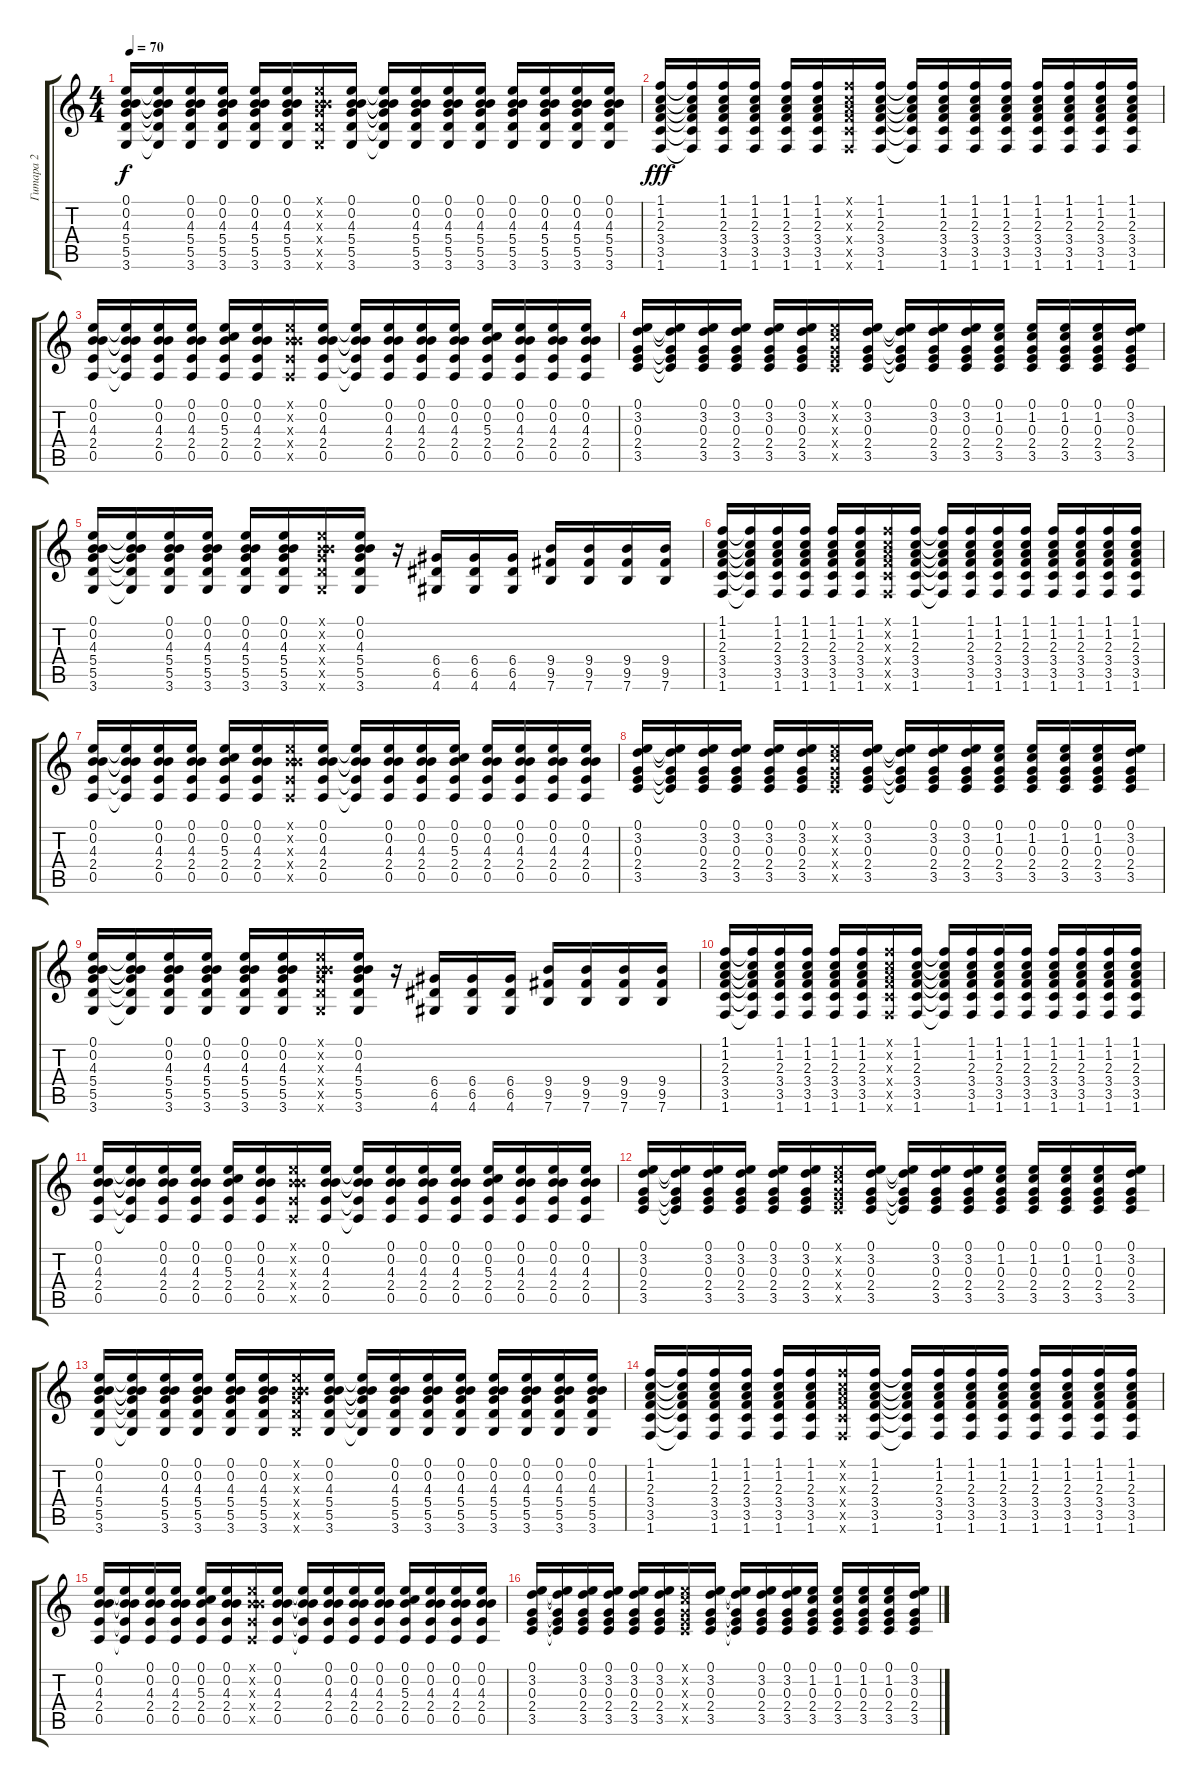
\track ("Гитара 2" "Гитара 2") {instrument acousticguitarsteel}
\staff {score tabs}
\tuning (E4 B3 G3 D3 A2 E2) {hide}
\ts (4 4)
\tempo 70
\clef g2
\ks c
(0.1 0.2 4.3 5.4 5.5 3.6).16{dy f} (0.1{t} 0.2{t} 4.3{t} 5.4{t} 5.5{t} 3.6{t}).16 (0.1 0.2 4.3 5.4 5.5 3.6).16 (0.1 0.2 4.3 5.4 5.5 3.6).16 (0.1 0.2 4.3 5.4 5.5 3.6).16 (0.1 0.2 4.3 5.4 5.5 3.6).16 (0.1{x} 0.2{x} 4.3{x} 5.4{x} 5.5{x} 3.6{x}).16 (0.1 0.2 4.3 5.4 5.5 3.6).16 (0.1{t} 0.2{t} 4.3{t} 5.4{t} 5.5{t} 3.6{t}).16 (0.1 0.2 4.3 5.4 5.5 3.6).16 (0.1 0.2 4.3 5.4 5.5 3.6).16 (0.1 0.2 4.3 5.4 5.5 3.6).16 (0.1 0.2 4.3 5.4 5.5 3.6).16 (0.1 0.2 4.3 5.4 5.5 3.6).16 (0.1 0.2 4.3 5.4 5.5 3.6).16 (0.1 0.2 4.3 5.4 5.5 3.6).16 |
(1.1 1.2 2.3 3.4 3.5 1.6).16{dy fff} (1.1{t} 1.2{t} 2.3{t} 3.4{t} 3.5{t} 1.6{t}).16 (1.1 1.2 2.3 3.4 3.5 1.6).16 (1.1 1.2 2.3 3.4 3.5 1.6).16 (1.1 1.2 2.3 3.4 3.5 1.6).16 (1.1 1.2 2.3 3.4 3.5 1.6).16 (1.1{x} 1.2{x} 2.3{x} 3.4{x} 3.5{x} 1.6{x}).16 (1.1 1.2 2.3 3.4 3.5 1.6).16 (1.1{t} 1.2{t} 2.3{t} 3.4{t} 3.5{t} 1.6{t}).16 (1.1 1.2 2.3 3.4 3.5 1.6).16 (1.1 1.2 2.3 3.4 3.5 1.6).16 (1.1 1.2 2.3 3.4 3.5 1.6).16 (1.1 1.2 2.3 3.4 3.5 1.6).16 (1.1 1.2 2.3 3.4 3.5 1.6).16 (1.1 1.2 2.3 3.4 3.5 1.6).16 (1.1 1.2 2.3 3.4 3.5 1.6).16 |
(0.1 0.2 4.3 2.4 0.5).16 (0.1{t} 0.2{t} 4.3{t} 2.4{t} 0.5{t}).16 (0.1 0.2 4.3 2.4 0.5).16 (0.1 0.2 4.3 2.4 0.5).16 (0.1 0.2 5.3 2.4 0.5).16 (0.1 0.2 4.3 2.4 0.5).16 (0.1{x} 0.2{x} 4.3{x} 2.4{x} 0.5{x}).16 (0.1 0.2 4.3 2.4 0.5).16 (0.1{t} 0.2{t} 4.3{t} 2.4{t} 0.5{t}).16 (0.1 0.2 4.3 2.4 0.5).16 (0.1 0.2 4.3 2.4 0.5).16 (0.1 0.2 4.3 2.4 0.5).16 (0.1 0.2 5.3 2.4 0.5).16 (0.1 0.2 4.3 2.4 0.5).16 (0.1 0.2 4.3 2.4 0.5).16 (0.1 0.2 4.3 2.4 0.5).16 |
(0.1 3.2 0.3 2.4 3.5).16 (0.1{t} 3.2{t} 0.3{t} 2.4{t} 3.5{t}).16 (0.1 3.2 0.3 2.4 3.5).16 (0.1 3.2 0.3 2.4 3.5).16 (0.1 3.2 0.3 2.4 3.5).16 (0.1 3.2 0.3 2.4 3.5).16 (0.1{x} 1.2{x} 0.3{x} 2.4{x} 3.5{x}).16 (0.1 3.2 0.3 2.4 3.5).16 (0.1{t} 3.2{t} 0.3{t} 2.4{t} 3.5{t}).16 (0.1 3.2 0.3 2.4 3.5).16 (0.1 3.2 0.3 2.4 3.5).16 (0.1 1.2 0.3 2.4 3.5).16 (0.1 1.2 0.3 2.4 3.5).16 (0.1 1.2 0.3 2.4 3.5).16 (0.1 1.2 0.3 2.4 3.5).16 (0.1 3.2 0.3 2.4 3.5).16 |
(0.1 0.2 4.3 5.4 5.5 3.6).16 (0.1{t} 0.2{t} 4.3{t} 5.4{t} 5.5{t} 3.6{t}).16 (0.1 0.2 4.3 5.4 5.5 3.6).16 (0.1 0.2 4.3 5.4 5.5 3.6).16 (0.1 0.2 4.3 5.4 5.5 3.6).16 (0.1 0.2 4.3 5.4 5.5 3.6).16 (0.1{x} 0.2{x} 4.3{x} 5.4{x} 5.5{x} 3.6{x}).16 (0.1 0.2 4.3 5.4 5.5 3.6).16 r.16 (6.4 6.5 4.6).16 (6.4 6.5 4.6).16 (6.4 6.5 4.6).16 (9.4 9.5 7.6).16 (9.4 9.5 7.6).16 (9.4 9.5 7.6).16 (9.4 9.5 7.6).16 |
(1.1 1.2 2.3 3.4 3.5 1.6).16 (1.1{t} 1.2{t} 2.3{t} 3.4{t} 3.5{t} 1.6{t}).16 (1.1 1.2 2.3 3.4 3.5 1.6).16 (1.1 1.2 2.3 3.4 3.5 1.6).16 (1.1 1.2 2.3 3.4 3.5 1.6).16 (1.1 1.2 2.3 3.4 3.5 1.6).16 (1.1{x} 1.2{x} 2.3{x} 3.4{x} 3.5{x} 1.6{x}).16 (1.1 1.2 2.3 3.4 3.5 1.6).16 (1.1{t} 1.2{t} 2.3{t} 3.4{t} 3.5{t} 1.6{t}).16 (1.1 1.2 2.3 3.4 3.5 1.6).16 (1.1 1.2 2.3 3.4 3.5 1.6).16 (1.1 1.2 2.3 3.4 3.5 1.6).16 (1.1 1.2 2.3 3.4 3.5 1.6).16 (1.1 1.2 2.3 3.4 3.5 1.6).16 (1.1 1.2 2.3 3.4 3.5 1.6).16 (1.1 1.2 2.3 3.4 3.5 1.6).16 |
(0.1 0.2 4.3 2.4 0.5).16 (0.1{t} 0.2{t} 4.3{t} 2.4{t} 0.5{t}).16 (0.1 0.2 4.3 2.4 0.5).16 (0.1 0.2 4.3 2.4 0.5).16 (0.1 0.2 5.3 2.4 0.5).16 (0.1 0.2 4.3 2.4 0.5).16 (0.1{x} 0.2{x} 4.3{x} 2.4{x} 0.5{x}).16 (0.1 0.2 4.3 2.4 0.5).16 (0.1{t} 0.2{t} 4.3{t} 2.4{t} 0.5{t}).16 (0.1 0.2 4.3 2.4 0.5).16 (0.1 0.2 4.3 2.4 0.5).16 (0.1 0.2 5.3 2.4 0.5).16 (0.1 0.2 4.3 2.4 0.5).16 (0.1 0.2 4.3 2.4 0.5).16 (0.1 0.2 4.3 2.4 0.5).16 (0.1 0.2 4.3 2.4 0.5).16 |
(0.1 3.2 0.3 2.4 3.5).16 (0.1{t} 3.2{t} 0.3{t} 2.4{t} 3.5{t}).16 (0.1 3.2 0.3 2.4 3.5).16 (0.1 3.2 0.3 2.4 3.5).16 (0.1 3.2 0.3 2.4 3.5).16 (0.1 3.2 0.3 2.4 3.5).16 (0.1{x} 1.2{x} 0.3{x} 2.4{x} 3.5{x}).16 (0.1 3.2 0.3 2.4 3.5).16 (0.1{t} 3.2{t} 0.3{t} 2.4{t} 3.5{t}).16 (0.1 3.2 0.3 2.4 3.5).16 (0.1 3.2 0.3 2.4 3.5).16 (0.1 1.2 0.3 2.4 3.5).16 (0.1 1.2 0.3 2.4 3.5).16 (0.1 1.2 0.3 2.4 3.5).16 (0.1 1.2 0.3 2.4 3.5).16 (0.1 3.2 0.3 2.4 3.5).16 |
(0.1 0.2 4.3 5.4 5.5 3.6).16 (0.1{t} 0.2{t} 4.3{t} 5.4{t} 5.5{t} 3.6{t}).16 (0.1 0.2 4.3 5.4 5.5 3.6).16 (0.1 0.2 4.3 5.4 5.5 3.6).16 (0.1 0.2 4.3 5.4 5.5 3.6).16 (0.1 0.2 4.3 5.4 5.5 3.6).16 (0.1{x} 0.2{x} 4.3{x} 5.4{x} 5.5{x} 3.6{x}).16 (0.1 0.2 4.3 5.4 5.5 3.6).16 r.16 (6.4 6.5 4.6).16 (6.4 6.5 4.6).16 (6.4 6.5 4.6).16 (9.4 9.5 7.6).16 (9.4 9.5 7.6).16 (9.4 9.5 7.6).16 (9.4 9.5 7.6).16 |
(1.1 1.2 2.3 3.4 3.5 1.6).16 (1.1{t} 1.2{t} 2.3{t} 3.4{t} 3.5{t} 1.6{t}).16 (1.1 1.2 2.3 3.4 3.5 1.6).16 (1.1 1.2 2.3 3.4 3.5 1.6).16 (1.1 1.2 2.3 3.4 3.5 1.6).16 (1.1 1.2 2.3 3.4 3.5 1.6).16 (1.1{x} 1.2{x} 2.3{x} 3.4{x} 3.5{x} 1.6{x}).16 (1.1 1.2 2.3 3.4 3.5 1.6).16 (1.1{t} 1.2{t} 2.3{t} 3.4{t} 3.5{t} 1.6{t}).16 (1.1 1.2 2.3 3.4 3.5 1.6).16 (1.1 1.2 2.3 3.4 3.5 1.6).16 (1.1 1.2 2.3 3.4 3.5 1.6).16 (1.1 1.2 2.3 3.4 3.5 1.6).16 (1.1 1.2 2.3 3.4 3.5 1.6).16 (1.1 1.2 2.3 3.4 3.5 1.6).16 (1.1 1.2 2.3 3.4 3.5 1.6).16 |
(0.1 0.2 4.3 2.4 0.5).16 (0.1{t} 0.2{t} 4.3{t} 2.4{t} 0.5{t}).16 (0.1 0.2 4.3 2.4 0.5).16 (0.1 0.2 4.3 2.4 0.5).16 (0.1 0.2 5.3 2.4 0.5).16 (0.1 0.2 4.3 2.4 0.5).16 (0.1{x} 0.2{x} 4.3{x} 2.4{x} 0.5{x}).16 (0.1 0.2 4.3 2.4 0.5).16 (0.1{t} 0.2{t} 4.3{t} 2.4{t} 0.5{t}).16 (0.1 0.2 4.3 2.4 0.5).16 (0.1 0.2 4.3 2.4 0.5).16 (0.1 0.2 4.3 2.4 0.5).16 (0.1 0.2 5.3 2.4 0.5).16 (0.1 0.2 4.3 2.4 0.5).16 (0.1 0.2 4.3 2.4 0.5).16 (0.1 0.2 4.3 2.4 0.5).16 |
(0.1 3.2 0.3 2.4 3.5).16 (0.1{t} 3.2{t} 0.3{t} 2.4{t} 3.5{t}).16 (0.1 3.2 0.3 2.4 3.5).16 (0.1 3.2 0.3 2.4 3.5).16 (0.1 3.2 0.3 2.4 3.5).16 (0.1 3.2 0.3 2.4 3.5).16 (0.1{x} 1.2{x} 0.3{x} 2.4{x} 3.5{x}).16 (0.1 3.2 0.3 2.4 3.5).16 (0.1{t} 3.2{t} 0.3{t} 2.4{t} 3.5{t}).16 (0.1 3.2 0.3 2.4 3.5).16 (0.1 3.2 0.3 2.4 3.5).16 (0.1 1.2 0.3 2.4 3.5).16 (0.1 1.2 0.3 2.4 3.5).16 (0.1 1.2 0.3 2.4 3.5).16 (0.1 1.2 0.3 2.4 3.5).16 (0.1 3.2 0.3 2.4 3.5).16 |
(0.1 0.2 4.3 5.4 5.5 3.6).16 (0.1{t} 0.2{t} 4.3{t} 5.4{t} 5.5{t} 3.6{t}).16 (0.1 0.2 4.3 5.4 5.5 3.6).16 (0.1 0.2 4.3 5.4 5.5 3.6).16 (0.1 0.2 4.3 5.4 5.5 3.6).16 (0.1 0.2 4.3 5.4 5.5 3.6).16 (0.1{x} 0.2{x} 4.3{x} 5.4{x} 5.5{x} 3.6{x}).16 (0.1 0.2 4.3 5.4 5.5 3.6).16 (0.1{t} 0.2{t} 4.3{t} 5.4{t} 5.5{t} 3.6{t}).16 (0.1 0.2 4.3 5.4 5.5 3.6).16 (0.1 0.2 4.3 5.4 5.5 3.6).16 (0.1 0.2 4.3 5.4 5.5 3.6).16 (0.1 0.2 4.3 5.4 5.5 3.6).16 (0.1 0.2 4.3 5.4 5.5 3.6).16 (0.1 0.2 4.3 5.4 5.5 3.6).16 (0.1 0.2 4.3 5.4 5.5 3.6).16 |
(1.1 1.2 2.3 3.4 3.5 1.6).16 (1.1{t} 1.2{t} 2.3{t} 3.4{t} 3.5{t} 1.6{t}).16 (1.1 1.2 2.3 3.4 3.5 1.6).16 (1.1 1.2 2.3 3.4 3.5 1.6).16 (1.1 1.2 2.3 3.4 3.5 1.6).16 (1.1 1.2 2.3 3.4 3.5 1.6).16 (1.1{x} 1.2{x} 2.3{x} 3.4{x} 3.5{x} 1.6{x}).16 (1.1 1.2 2.3 3.4 3.5 1.6).16 (1.1{t} 1.2{t} 2.3{t} 3.4{t} 3.5{t} 1.6{t}).16 (1.1 1.2 2.3 3.4 3.5 1.6).16 (1.1 1.2 2.3 3.4 3.5 1.6).16 (1.1 1.2 2.3 3.4 3.5 1.6).16 (1.1 1.2 2.3 3.4 3.5 1.6).16 (1.1 1.2 2.3 3.4 3.5 1.6).16 (1.1 1.2 2.3 3.4 3.5 1.6).16 (1.1 1.2 2.3 3.4 3.5 1.6).16 |
(0.1 0.2 4.3 2.4 0.5).16 (0.1{t} 0.2{t} 4.3{t} 2.4{t} 0.5{t}).16 (0.1 0.2 4.3 2.4 0.5).16 (0.1 0.2 4.3 2.4 0.5).16 (0.1 0.2 5.3 2.4 0.5).16 (0.1 0.2 4.3 2.4 0.5).16 (0.1{x} 0.2{x} 4.3{x} 2.4{x} 0.5{x}).16 (0.1 0.2 4.3 2.4 0.5).16 (0.1{t} 0.2{t} 4.3{t} 2.4{t} 0.5{t}).16 (0.1 0.2 4.3 2.4 0.5).16 (0.1 0.2 4.3 2.4 0.5).16 (0.1 0.2 4.3 2.4 0.5).16 (0.1 0.2 5.3 2.4 0.5).16 (0.1 0.2 4.3 2.4 0.5).16 (0.1 0.2 4.3 2.4 0.5).16 (0.1 0.2 4.3 2.4 0.5).16 |
(0.1 3.2 0.3 2.4 3.5).16 (0.1{t} 3.2{t} 0.3{t} 2.4{t} 3.5{t}).16 (0.1 3.2 0.3 2.4 3.5).16 (0.1 3.2 0.3 2.4 3.5).16 (0.1 3.2 0.3 2.4 3.5).16 (0.1 3.2 0.3 2.4 3.5).16 (0.1{x} 1.2{x} 0.3{x} 2.4{x} 3.5{x}).16 (0.1 3.2 0.3 2.4 3.5).16 (0.1{t} 3.2{t} 0.3{t} 2.4{t} 3.5{t}).16 (0.1 3.2 0.3 2.4 3.5).16 (0.1 3.2 0.3 2.4 3.5).16 (0.1 1.2 0.3 2.4 3.5).16 (0.1 1.2 0.3 2.4 3.5).16 (0.1 1.2 0.3 2.4 3.5).16 (0.1 1.2 0.3 2.4 3.5).16 (0.1 3.2 0.3 2.4 3.5).16
